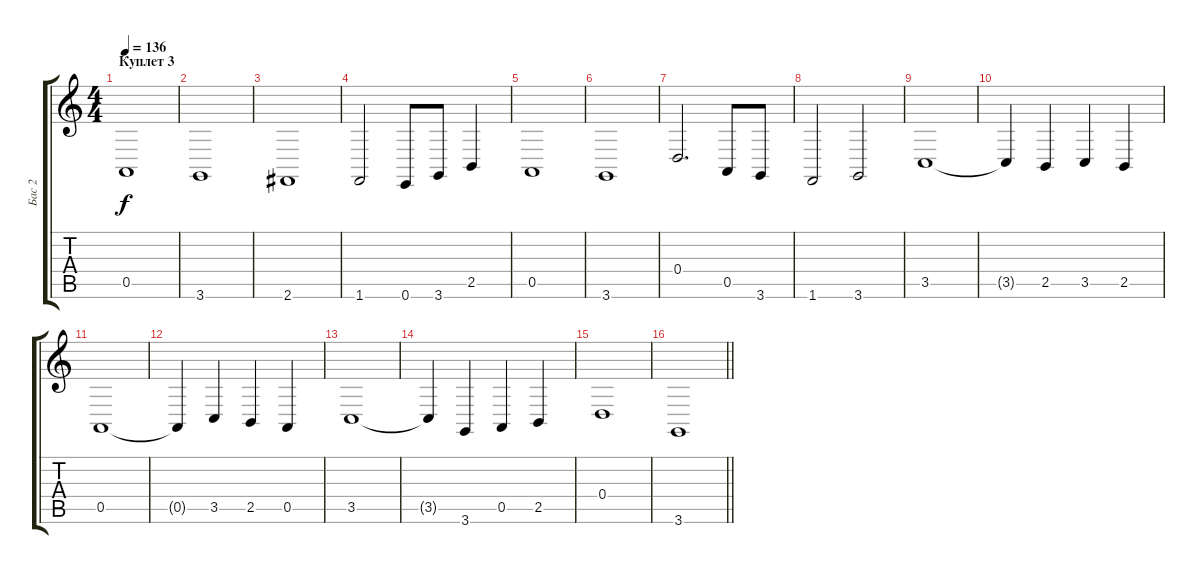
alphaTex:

\track ("Бас 2" "Бас 2") {instrument stringensemble1}
\staff {score tabs}
\tuning (E4 B3 G3 D3 A2 E2) {hide}
\ts (4 4)
\section ("" "Куплет 3")
\tempo 136
\clef g2
\ks c
0.5.1{dy f} |
3.6.1 |
2.6.1 |
1.6.2 0.6.8 3.6.8 2.5.4 |
0.5.1 |
3.6.1 |
0.4.2{d} 0.5.8 3.6.8 |
1.6.2 3.6.2 |
3.5.1 |
3.5{t}.4 2.5.4 3.5.4 2.5.4 |
0.5.1 |
0.5{t}.4 3.5.4 2.5.4 0.5.4 |
3.5.1 |
3.5{t}.4 3.6.4 0.5.4 2.5.4 |
0.4.1 |
\barLineRight lightlight
3.6.1
